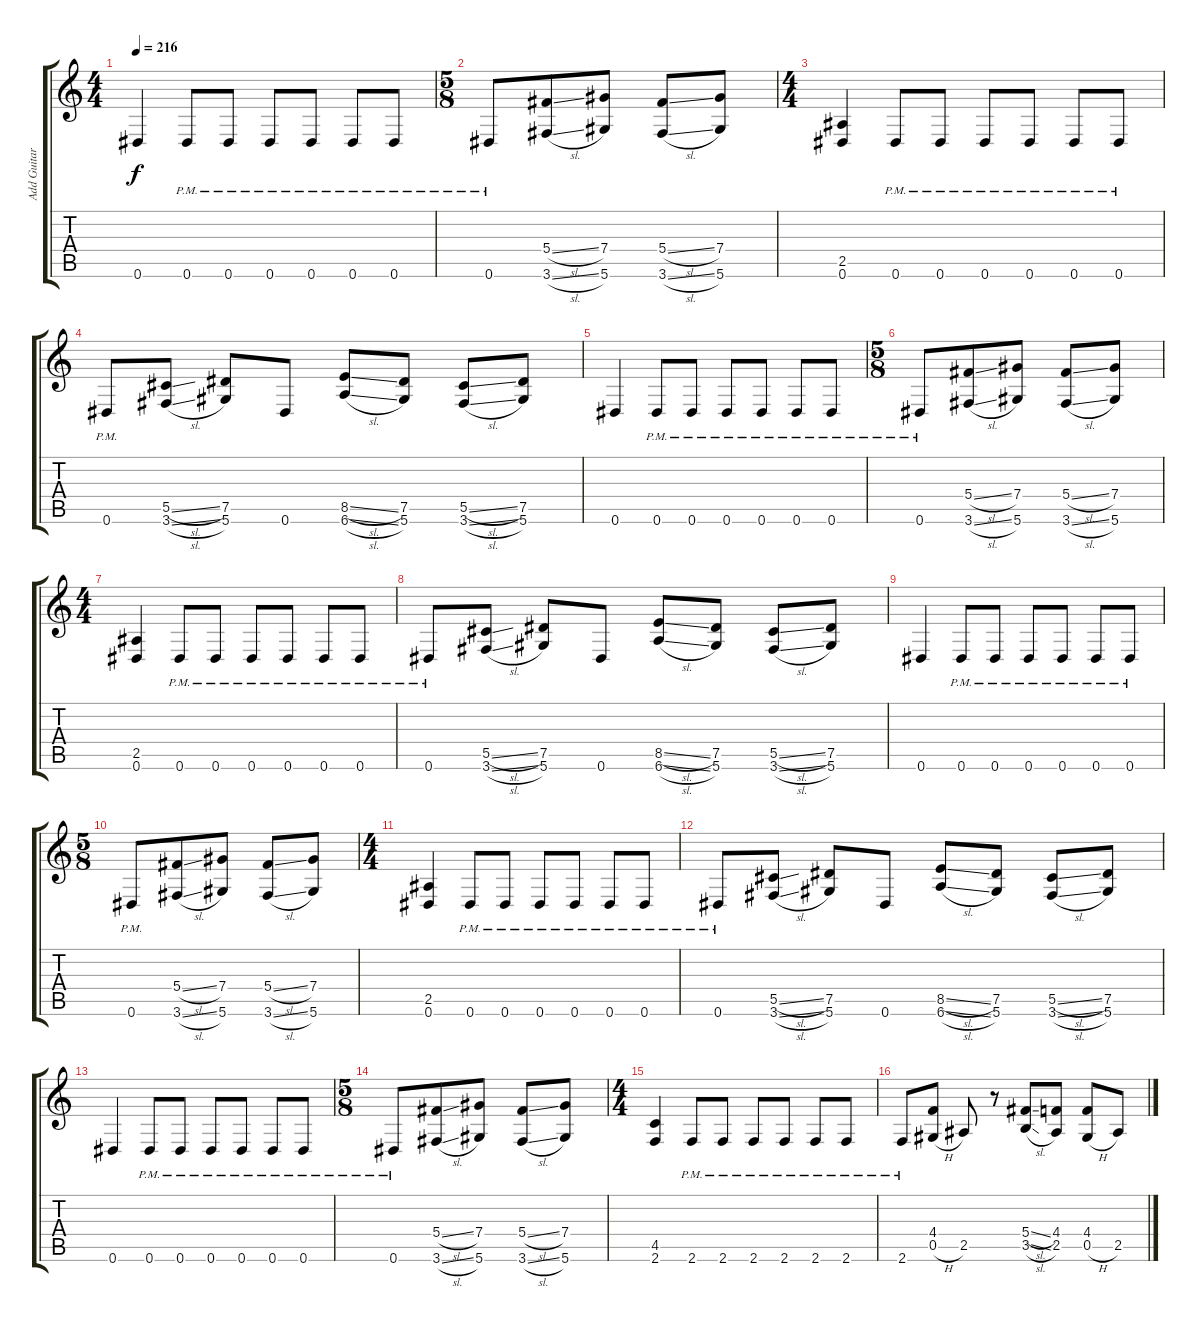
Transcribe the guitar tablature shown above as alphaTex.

\track ("Add Guitar" "Add Guitar") {instrument overdrivenguitar}
\staff {score tabs}
\tuning (Eb4 Bb3 Gb3 Db3 Ab2 Eb2) {hide}
\ts (4 4)
\tempo 216
\clef g2
\ks c
0.6.4{dy f} 0.6{pm}.8 0.6{pm}.8 0.6{pm}.8 0.6{pm}.8 0.6{pm}.8 0.6{pm}.8 |
\ts (5 8)
0.6{pm}.8 (5.4{sl} 3.6{sl}).8 (7.4 5.6).8 (5.4{sl} 3.6{sl}).8 (7.4 5.6).8 |
\ts (4 4)
(2.5 0.6).4 0.6{pm}.8 0.6{pm}.8 0.6{pm}.8 0.6{pm}.8 0.6{pm}.8 0.6{pm}.8 |
0.6{pm}.8 (5.5{sl} 3.6{sl}).8 (7.5 5.6).8 0.6.8 (8.5{sl} 6.6{sl}).8 (7.5 5.6).8 (5.5{sl} 3.6{sl}).8 (7.5 5.6).8 |
0.6.4 0.6{pm}.8 0.6{pm}.8 0.6{pm}.8 0.6{pm}.8 0.6{pm}.8 0.6{pm}.8 |
\ts (5 8)
0.6{pm}.8 (5.4{sl} 3.6{sl}).8 (7.4 5.6).8 (5.4{sl} 3.6{sl}).8 (7.4 5.6).8 |
\ts (4 4)
(2.5 0.6).4 0.6{pm}.8 0.6{pm}.8 0.6{pm}.8 0.6{pm}.8 0.6{pm}.8 0.6{pm}.8 |
0.6{pm}.8 (5.5{sl} 3.6{sl}).8 (7.5 5.6).8 0.6.8 (8.5{sl} 6.6{sl}).8 (7.5 5.6).8 (5.5{sl} 3.6{sl}).8 (7.5 5.6).8 |
0.6.4 0.6{pm}.8 0.6{pm}.8 0.6{pm}.8 0.6{pm}.8 0.6{pm}.8 0.6{pm}.8 |
\ts (5 8)
0.6{pm}.8 (5.4{sl} 3.6{sl}).8 (7.4 5.6).8 (5.4{sl} 3.6{sl}).8 (7.4 5.6).8 |
\ts (4 4)
(2.5 0.6).4 0.6{pm}.8 0.6{pm}.8 0.6{pm}.8 0.6{pm}.8 0.6{pm}.8 0.6{pm}.8 |
0.6{pm}.8 (5.5{sl} 3.6{sl}).8 (7.5 5.6).8 0.6.8 (8.5{sl} 6.6{sl}).8 (7.5 5.6).8 (5.5{sl} 3.6{sl}).8 (7.5 5.6).8 |
0.6.4 0.6{pm}.8 0.6{pm}.8 0.6{pm}.8 0.6{pm}.8 0.6{pm}.8 0.6{pm}.8 |
\ts (5 8)
0.6{pm}.8 (5.4{sl} 3.6{sl}).8 (7.4 5.6).8 (5.4{sl} 3.6{sl}).8 (7.4 5.6).8 |
\ts (4 4)
(4.5 2.6).4 2.6{pm}.8 2.6{pm}.8 2.6{pm}.8 2.6{pm}.8 2.6{pm}.8 2.6{pm}.8 |
2.6{pm}.8 (4.4 0.5{h}).8 2.5.8 r.8 (5.4{sl} 3.5{sl}).8 (4.4 2.5).8 (4.4 0.5{h}).8 2.5.8
